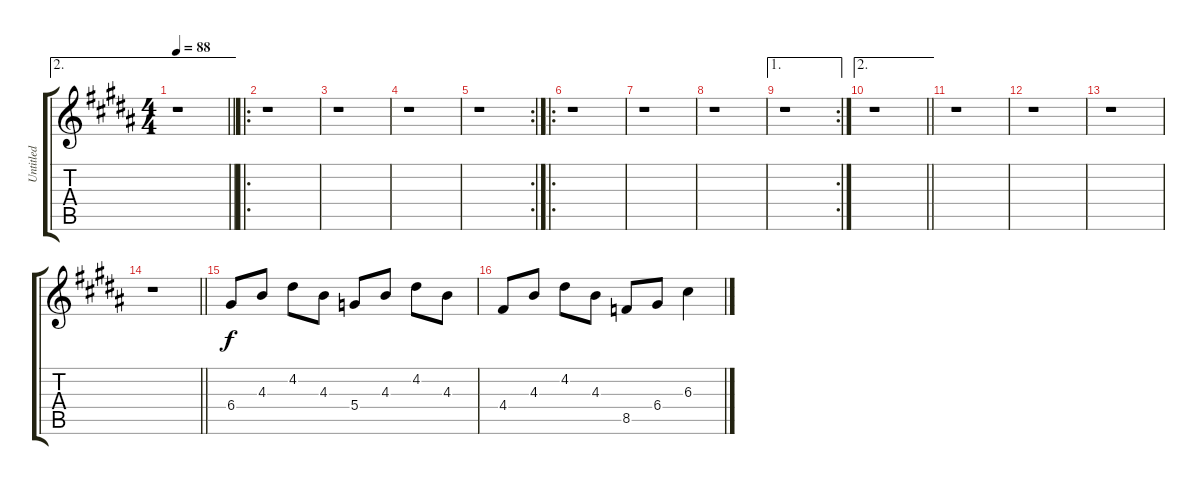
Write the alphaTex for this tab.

\track ("Untitled" "Untitled") {instrument electricguitarjazz}
\staff {score tabs}
\tuning (E4 B3 G3 D3 A2 E2) {hide}
\ae 2
\ts (4 4)
\tempo 88
\clef g2
\barLineRight lightlight
\ks g#minor
r.1{dy f} |
\ro
\ks b
r.1 |
\ks g#minor
r.1 |
r.1 |
\rc 2
r.1 |
\ro
\ks b
r.1 |
\ks g#minor
r.1 |
\ks b
r.1 |
\ae 1
\rc 2
\ks g#minor
r.1 |
\ae 2
\barLineRight lightlight
r.1 |
\ks b
r.1 |
\ks g#minor
r.1 |
\ks b
r.1 |
\barLineRight lightlight
\ks g#minor
r.1 |
\ks b
6.4.8 4.3.8 4.2.8 4.3.8 5.4.8 4.3.8 4.2.8 4.3.8 |
\ks g#minor
4.4.8 4.3.8 4.2.8 4.3.8 8.5.8 6.4.8 6.3.4
